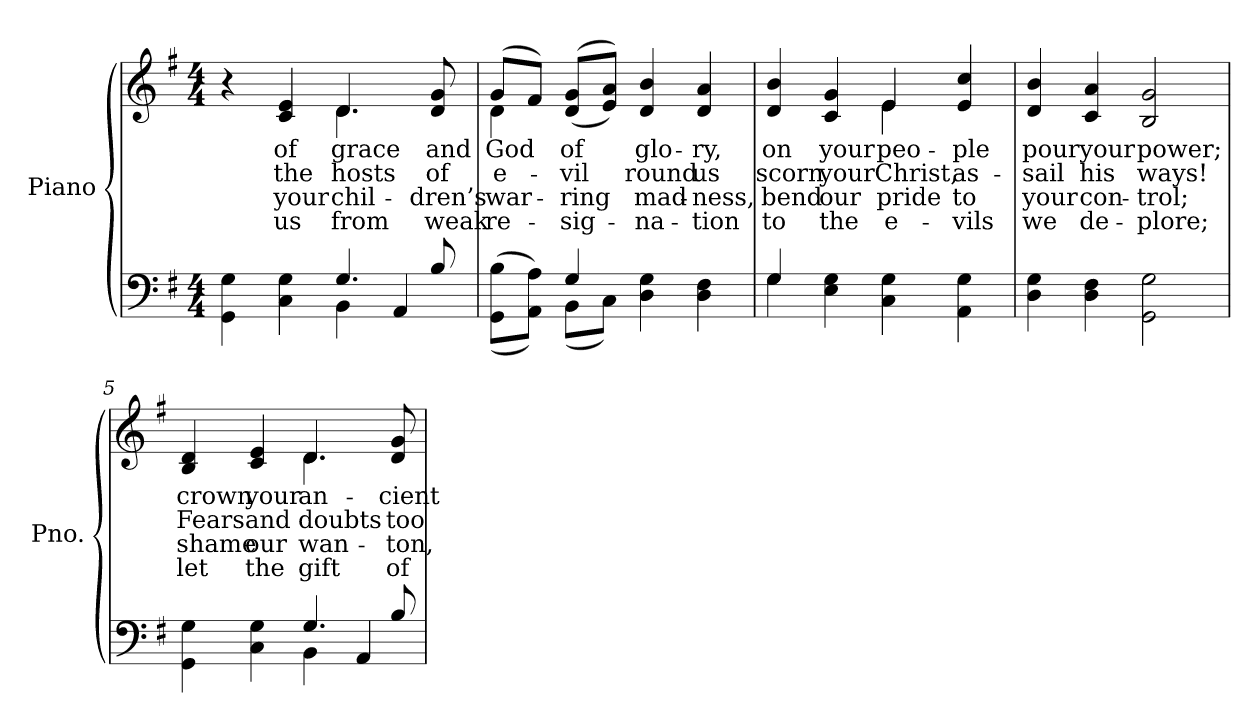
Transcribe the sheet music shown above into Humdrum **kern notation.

**kern	**kern	**text	**text	**text	**text
*part2	*part1	*part1	*part1	*part1	*part1
*staff2	*staff1	*staff1	*staff1	*staff1	*staff1
*I"Piano	*I"Piano	*	*	*	*
*I'Pno.	*I'Pno.	*	*	*	*
!!LO:PB:g=z
*clefF4	*clefG2	*	*	*	*
*k[f#]	*k[f#]	*	*	*	*
*G:	*G:	*	*	*	*
*M4/4	*M4/4	*	*	*	*
=1	=1	=1	=1	=1	=1
*^	*	*	*	*	*
!	!	!	!LO:LY:b:color=#000000	!LO:LY:b:color=#000000	!LO:LY:b:color=#000000	!LO:LY:b:color=#000000
*	*	*^	*	*	*	*
4GGi\ 4Gi	2ryy	4r	2ryy	1 God	2 Lo!	3 Heal	4 Save
!	!	!	!	!LO:LY:b:color=#000000	!LO:LY:b:color=#000000	!LO:LY:b:color=#000000	!LO:LY:b:color=#000000
4Ci\ 4Gi	.	4ci/ 4ei	.	of	the	your	us
!	!	!	!	!LO:LY:b:color=#000000	!LO:LY:b:color=#000000	!LO:LY:b:color=#000000	!LO:LY:b:color=#000000
4.Gi/	4BBi\	4.di/	4.di\	grace	hosts	chil-	-from
.	4AAi/	.	.	.	.	.	.
!	!	!	!	!LO:LY:b:color=#000000	!LO:LY:b:color=#000000	!LO:LY:b:color=#000000	!LO:LY:b:color=#000000
8Bi/	.	8di/ 8gi	8ryy	and	of	dren’s	weak
=2	=2	=2	=2	=2	=2	=2	=2
!	!	!	!	!LO:LY:b:color=#000000	!LO:LY:b:color=#000000	!LO:LY:b:color=#000000	!LO:LY:b:color=#000000
((8GGi\ 8Bi\L	4ryy	(8gi/L	4di\	God	e-	war-	-re-
8AAi\ 8Ai\J))	.	8f#i/J)	.	.	.	.	.
!	!	!	!	!LO:LY:b:color=#000000	!LO:LY:b:color=#000000	!LO:LY:b:color=#000000	!LO:LY:b:color=#000000
4Gi/	(8BBi\L	((8di/ 8gi/L	2.ryy	of	-vil	-ring	sig-
.	8Ci\J)	8ei/ 8ai/J))	.	.	.	.	.
!	!	!	!	!LO:LY:b:color=#000000	!LO:LY:b:color=#000000	!LO:LY:b:color=#000000	!LO:LY:b:color=#000000
4Di\ 4Gi	2ryy	4di/ 4bi	.	glo-	round	-mad-	-na-
!	!	!	!	!LO:LY:b:color=#000000	!LO:LY:b:color=#000000	!LO:LY:b:color=#000000	!LO:LY:b:color=#000000
4Di\ 4F#i	.	4di/ 4ai	.	-ry,	us	-ness,	tion
=3	=3	=3	=3	=3	=3	=3	=3
!	!	!	!	!LO:LY:b:color=#000000	!LO:LY:b:color=#000000	!LO:LY:b:color=#000000	!LO:LY:b:color=#000000
4Gi/	4Gi\	4di/ 4bi	2ryy	on	scorn	bend	to
!	!	!	!	!LO:LY:b:color=#000000	!LO:LY:b:color=#000000	!LO:LY:b:color=#000000	!LO:LY:b:color=#000000
4Ei\ 4Gi	2.ryy	4ci/ 4gi	.	your	your	our	the
!	!	!	!	!LO:LY:b:color=#000000	!LO:LY:b:color=#000000	!LO:LY:b:color=#000000	!LO:LY:b:color=#000000
4Ci\ 4Gi	.	4ei/	4ei\	peo-	Christ,	pride	e-
!	!	!	!	!LO:LY:b:color=#000000	!LO:LY:b:color=#000000	!LO:LY:b:color=#000000	!LO:LY:b:color=#000000
4AAi\ 4Gi	.	4ei/ 4cci	4ryy	-ple	as-	-to	vils
*v	*v	*	*	*	*	*	*
*	*v	*v	*	*	*	*
!!LO:LB:g=z
=4	=4	=4	=4	=4	=4
*	*^	*	*	*	*
!	!	!	!LO:LY:b:color=#000000	!LO:LY:b:color=#000000	!LO:LY:b:color=#000000	!LO:LY:b:color=#000000
*	*v	*v	*	*	*	*
4Di\ 4Gi	4di/ 4bi	pour	-sail	your	we
!	!	!LO:LY:b:color=#000000	!LO:LY:b:color=#000000	!LO:LY:b:color=#000000	!LO:LY:b:color=#000000
4Di\ 4F#i	4ci/ 4ai	your	his	con-	-de-
!	!	!LO:LY:b:color=#000000	!LO:LY:b:color=#000000	!LO:LY:b:color=#000000	!LO:LY:b:color=#000000
2GGi\ 2Gi	2Bi/ 2gi	power;	ways!	-trol;	plore;
=5	=5	=5	=5	=5	=5
*^	*	*	*	*	*
!	!	!	!LO:LY:b:color=#000000	!LO:LY:b:color=#000000	!LO:LY:b:color=#000000	!LO:LY:b:color=#000000
*	*	*^	*	*	*	*
4GGi\ 4Gi	2ryy	4Bi/ 4di	2ryy	crown	Fears	shame	let
!	!	!	!	!LO:LY:b:color=#000000	!LO:LY:b:color=#000000	!LO:LY:b:color=#000000	!LO:LY:b:color=#000000
4Ci\ 4Gi	.	4ci/ 4ei	.	your	and	our	the
!	!	!	!	!LO:LY:b:color=#000000	!LO:LY:b:color=#000000	!LO:LY:b:color=#000000	!LO:LY:b:color=#000000
4.Gi/	4BBi\	4.di/	4.di\	an-	doubts	wan-	-gift
.	4AAi/	.	.	.	.	.	.
!	!	!	!	!LO:LY:b:color=#000000	!LO:LY:b:color=#000000	!LO:LY:b:color=#000000	!LO:LY:b:color=#000000
8Bi/	.	8di/ 8gi	8ryy	-cient	too	ton,	of
*v	*v	*	*	*	*	*	*
*	*v	*v	*	*	*	*
=	=	=	=	=	=
*-	*-	*-	*-	*-	*-
